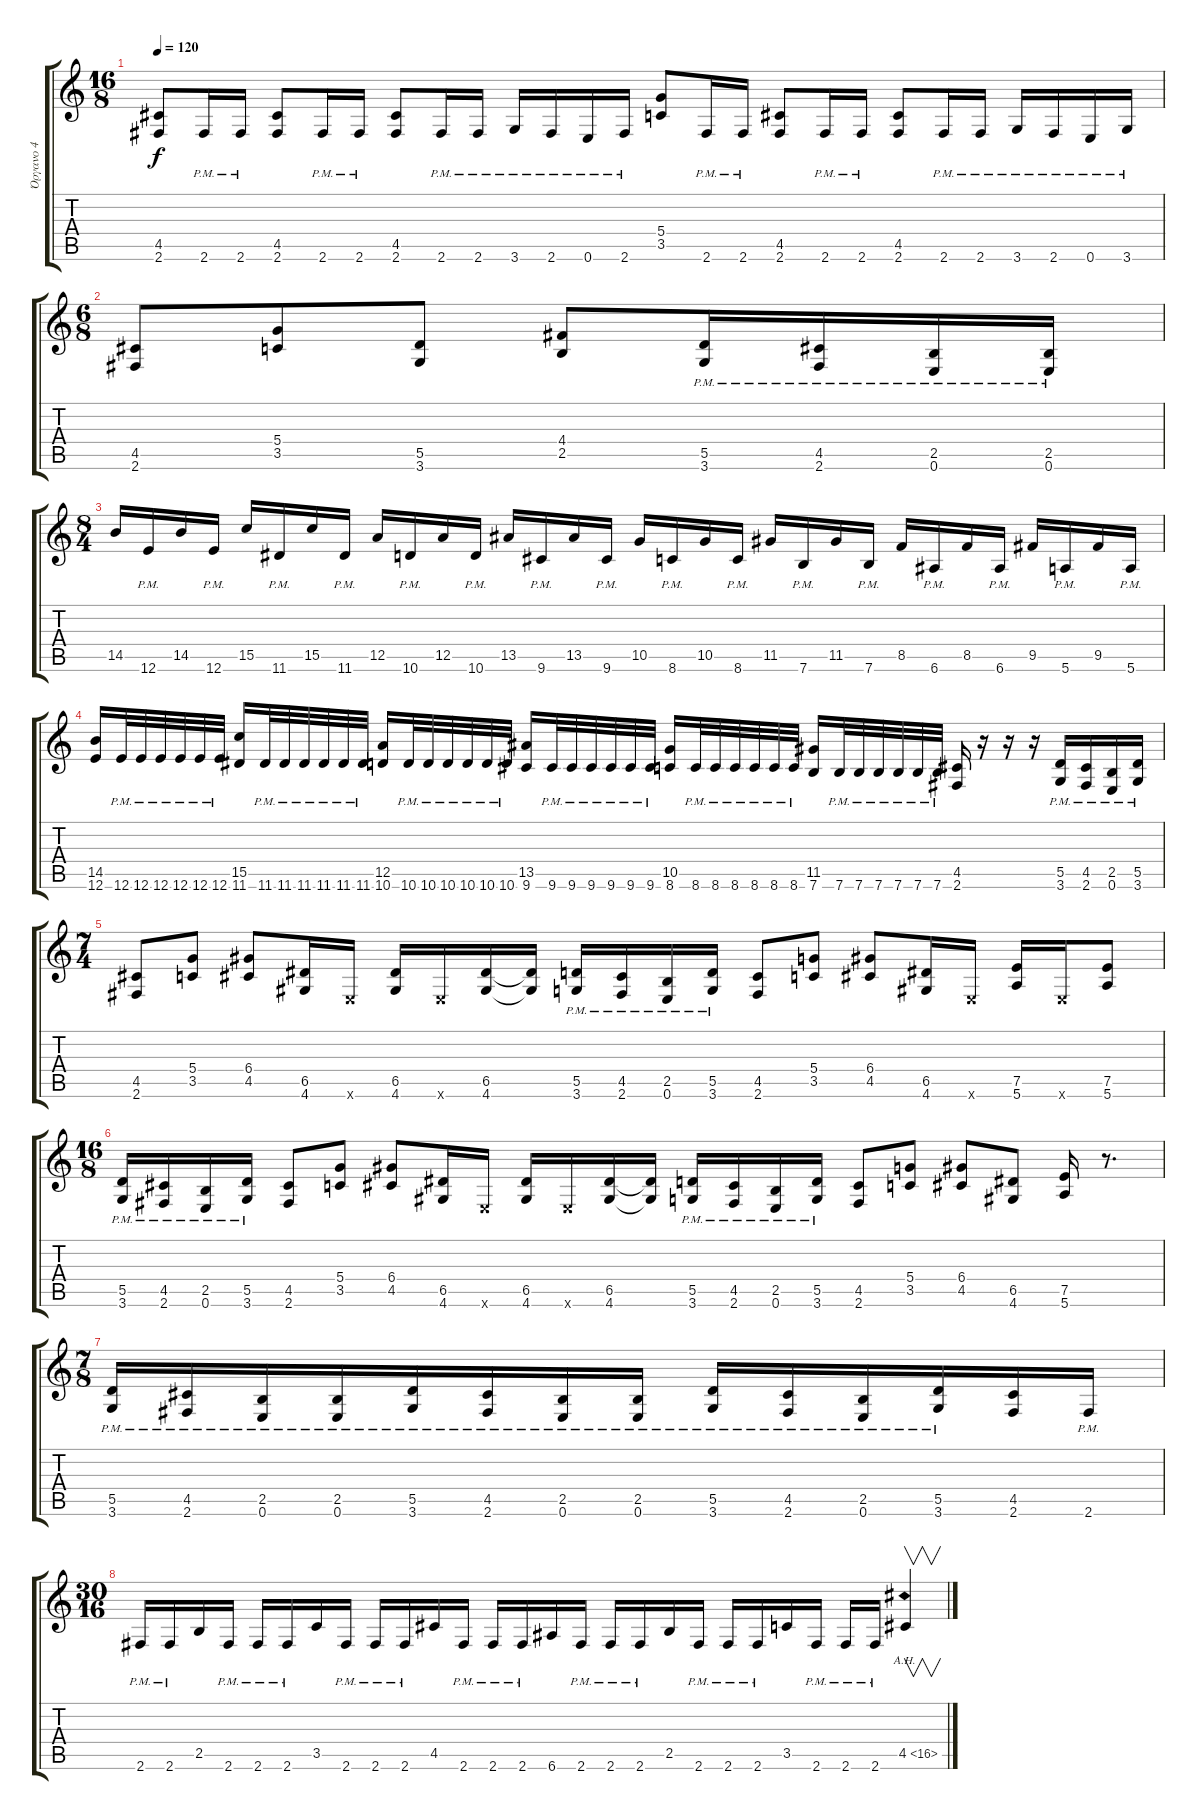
\track ("Όργανο 4" "Όργανο 4") {instrument distortionguitar}
\staff {score tabs}
\tuning (E4 B3 G3 D3 A2 E2) {hide}
\ts (16 8)
\tempo 120
\clef g2
\ks c
(4.5 2.6).8{dy f} 2.6{pm}.16 2.6{pm}.16 (4.5 2.6).8 2.6{pm}.16 2.6{pm}.16 (4.5 2.6).8 2.6{pm}.16 2.6{pm}.16 3.6{pm}.16 2.6{pm}.16 0.6{pm}.16 2.6{pm}.16 (5.4 3.5).8 2.6{pm}.16 2.6{pm}.16 (4.5 2.6).8 2.6{pm}.16 2.6{pm}.16 (4.5 2.6).8 2.6{pm}.16 2.6{pm}.16 3.6{pm}.16 2.6{pm}.16 0.6{pm}.16 3.6{pm}.16 |
\ts (6 8)
(4.5 2.6).8 (5.4 3.5).8 (5.5 3.6).8 (4.4 2.5).8 (5.5{pm} 3.6{pm}).16 (4.5{pm} 2.6{pm}).16 (2.5{pm} 0.6{pm}).16 (2.5{pm} 0.6{pm}).16 |
\ts (8 4)
14.5.16 12.6{pm}.16 14.5.16 12.6{pm}.16 15.5.16 11.6{pm}.16 15.5.16 11.6{pm}.16 12.5.16 10.6{pm}.16 12.5.16 10.6{pm}.16 13.5.16 9.6{pm}.16 13.5.16 9.6{pm}.16 10.5.16 8.6{pm}.16 10.5.16 8.6{pm}.16 11.5.16 7.6{pm}.16 11.5.16 7.6{pm}.16 8.5.16 6.6{pm}.16 8.5.16 6.6{pm}.16 9.5.16 5.6{pm}.16 9.5.16 5.6{pm}.16 |
(14.5 12.6).16 12.6{pm}.32 12.6{pm}.32 12.6{pm}.32 12.6{pm}.32 12.6{pm}.32 12.6{pm}.32 (15.5 11.6).16 11.6{pm}.32 11.6{pm}.32 11.6{pm}.32 11.6{pm}.32 11.6{pm}.32 11.6{pm}.32 (12.5 10.6).16 10.6{pm}.32 10.6{pm}.32 10.6{pm}.32 10.6{pm}.32 10.6{pm}.32 10.6{pm}.32 (13.5 9.6).16 9.6{pm}.32 9.6{pm}.32 9.6{pm}.32 9.6{pm}.32 9.6{pm}.32 9.6{pm}.32 (10.5 8.6).16 8.6{pm}.32 8.6{pm}.32 8.6{pm}.32 8.6{pm}.32 8.6{pm}.32 8.6{pm}.32 (11.5 7.6).16 7.6{pm}.32 7.6{pm}.32 7.6{pm}.32 7.6{pm}.32 7.6{pm}.32 7.6{pm}.32 (4.5 2.6).16 r.16 r.16 r.16 (5.5{pm} 3.6{pm}).16 (4.5{pm} 2.6{pm}).16 (2.5{pm} 0.6{pm}).16 (5.5{pm} 3.6{pm}).16 |
\ts (7 4)
(4.5 2.6).8 (5.4 3.5).8 (6.4 4.5).8 (6.5 4.6).16 0.6{x}.16 (6.5 4.6).16 0.6{x}.16 (6.5 4.6).16 (6.5{t} 4.6{t}).16 (5.5{pm} 3.6{pm}).16 (4.5{pm} 2.6{pm}).16 (2.5{pm} 0.6{pm}).16 (5.5{pm} 3.6{pm}).16 (4.5 2.6).8 (5.4 3.5).8 (6.4 4.5).8 (6.5 4.6).16 0.6{x}.16 (7.5 5.6).16 0.6{x}.16 (7.5 5.6).8 |
\ts (16 8)
(5.5{pm} 3.6{pm}).16 (4.5{pm} 2.6{pm}).16 (2.5{pm} 0.6{pm}).16 (5.5{pm} 3.6{pm}).16 (4.5 2.6).8 (5.4 3.5).8 (6.4 4.5).8 (6.5 4.6).16 0.6{x}.16 (6.5 4.6).16 0.6{x}.16 (6.5 4.6).16 (6.5{t} 4.6{t}).16 (5.5{pm} 3.6{pm}).16 (4.5{pm} 2.6{pm}).16 (2.5{pm} 0.6{pm}).16 (5.5{pm} 3.6{pm}).16 (4.5 2.6).8 (5.4 3.5).8 (6.4 4.5).8 (6.5 4.6).8 (7.5 5.6).16 r.8{d} |
\ts (7 8)
(5.5{pm} 3.6{pm}).16 (4.5{pm} 2.6{pm}).16 (2.5{pm} 0.6{pm}).16 (2.5{pm} 0.6{pm}).16 (5.5{pm} 3.6{pm}).16 (4.5{pm} 2.6{pm}).16 (2.5{pm} 0.6{pm}).16 (2.5{pm} 0.6{pm}).16 (5.5{pm} 3.6{pm}).16 (4.5{pm} 2.6{pm}).16 (2.5{pm} 0.6{pm}).16 (5.5{pm} 3.6{pm}).16 (4.5 2.6).16 2.6{pm}.16 |
\ts (30 16)
2.6{pm}.16 2.6{pm}.16 2.5.16 2.6{pm}.16 2.6{pm}.16 2.6{pm}.16 3.5.16 2.6{pm}.16 2.6{pm}.16 2.6{pm}.16 4.5.16 2.6{pm}.16 2.6{pm}.16 2.6{pm}.16 6.6.16 2.6{pm}.16 2.6{pm}.16 2.6{pm}.16 2.5.16 2.6{pm}.16 2.6{pm}.16 2.6{pm}.16 3.5.16 2.6{pm}.16 2.6{pm}.16 2.6{pm}.16 4.5{ah 12}.4{v}
